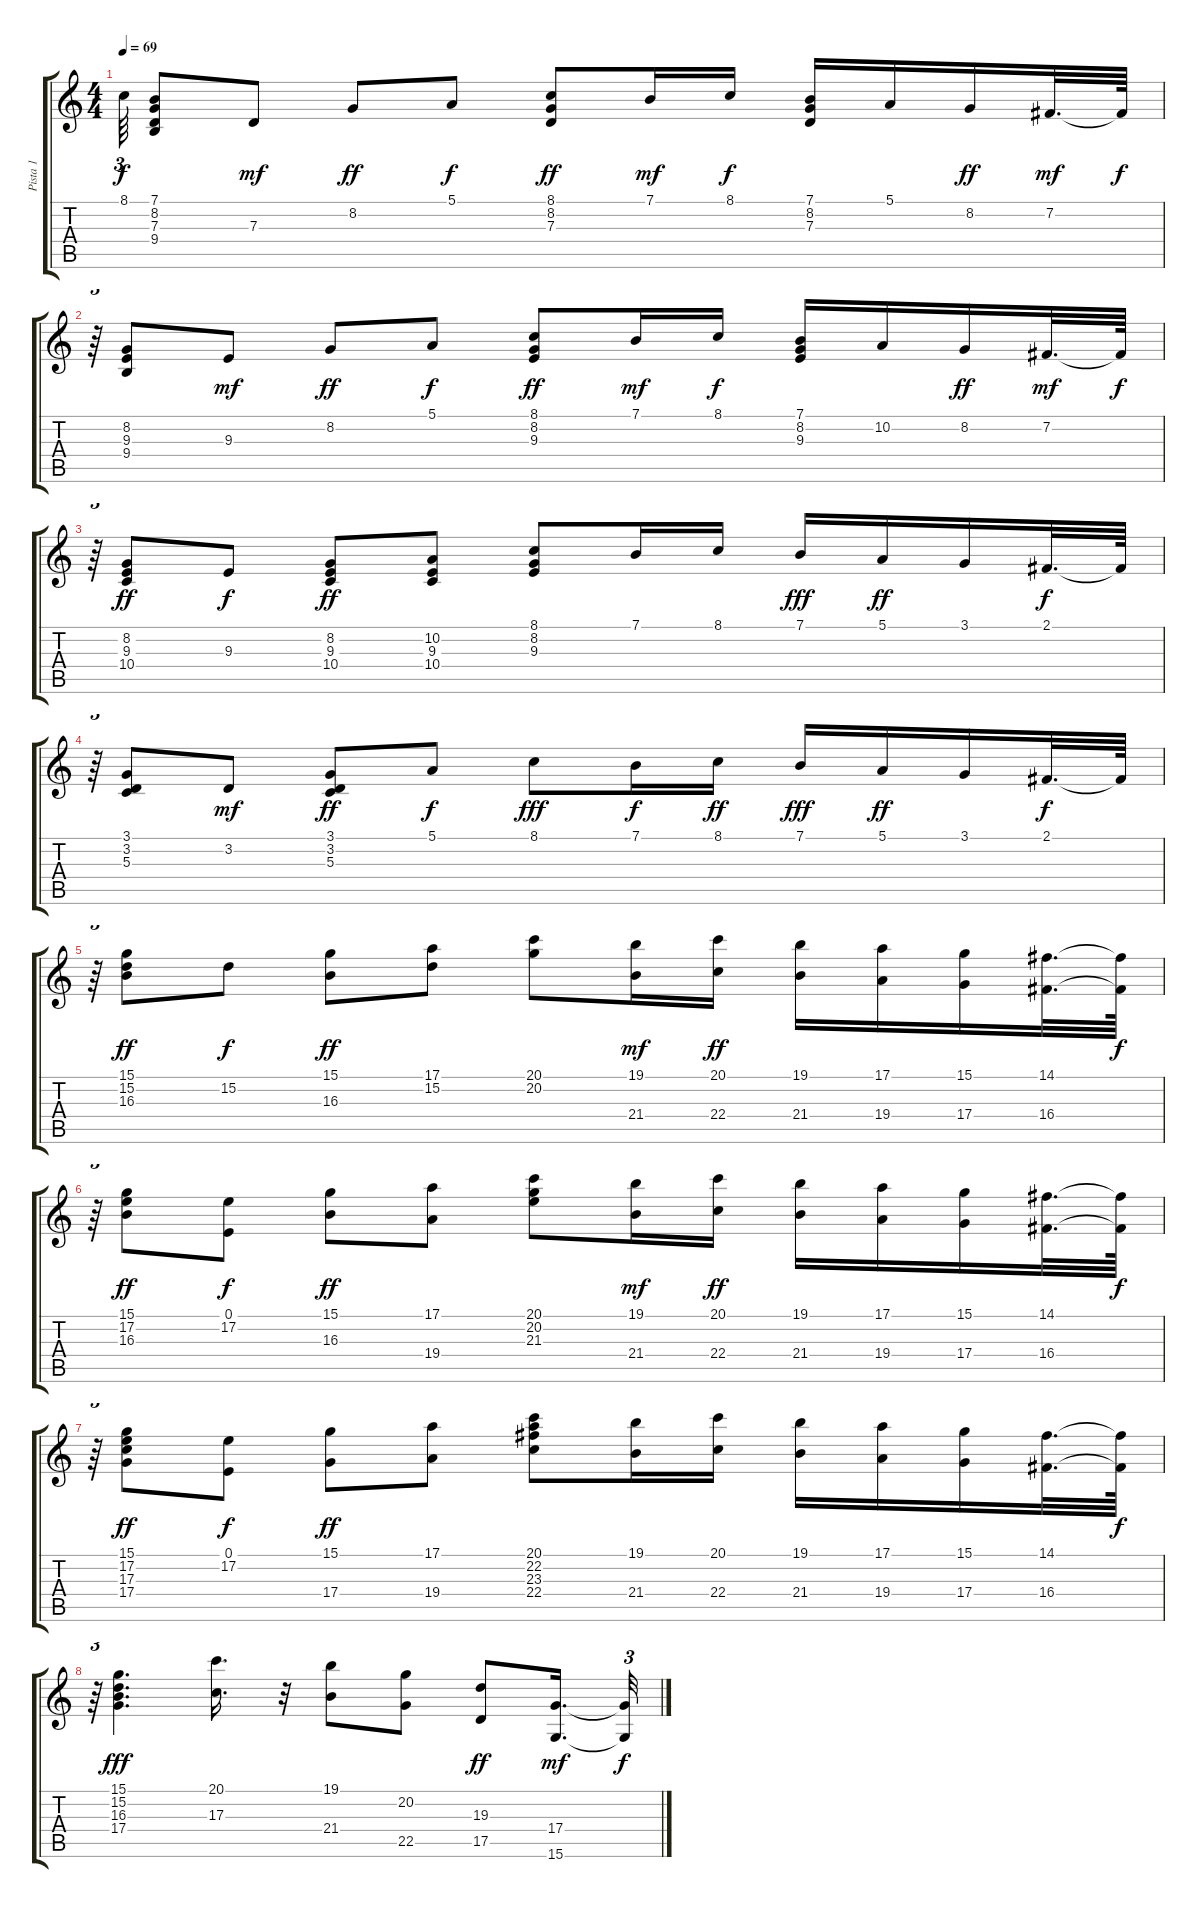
\track ("Pista 1" "Pista 1") {instrument acousticgrandpiano}
\staff {score tabs}
\tuning (E4 B3 G3 D3 A2 E2) {hide}
\ts (4 4)
\tempo 69
\clef g2
\ks c
8.1{t}.64{tu (3 2) dy f} (7.1 8.2 7.3 9.4).8 7.3.8{dy mf} 8.2.8{dy ff} 5.1.8{dy f} (8.1 8.2 7.3).8{dy ff} 7.1.16{dy mf} 8.1.16{dy f} (7.1 8.2 7.3).16 5.1.16 8.2.16{dy ff} 7.2.32{d dy mf} 7.2{t}.64{dy f} |
r.64{tu (3 2)} (8.2 9.3 9.4).8 9.3.8{dy mf} 8.2.8{dy ff} 5.1.8{dy f} (8.1 8.2 9.3).8{dy ff} 7.1.16{dy mf} 8.1.16{dy f} (7.1 8.2 9.3).16 10.2.16 8.2.16{dy ff} 7.2.32{d dy mf} 7.2{t}.64{dy f} |
r.64{tu (3 2)} (8.2 9.3 10.4).8{dy ff} 9.3.8{dy f} (8.2 9.3 10.4).8{dy ff} (10.2 9.3 10.4).8 (8.1 8.2 9.3).8 7.1.16 8.1.16 7.1.16{dy fff} 5.1.16{dy ff} 3.1.16 2.1.32{d dy f} 2.1{t}.64 |
r.64{tu (3 2)} (3.1 3.2 5.3).8 3.2.8{dy mf} (3.1 3.2 5.3).8{dy ff} 5.1.8{dy f} 8.1.8{dy fff} 7.1.16{dy f} 8.1.16{dy ff} 7.1.16{dy fff} 5.1.16{dy ff} 3.1.16 2.1.32{d dy f} 2.1{t}.64 |
r.64{tu (3 2)} (15.1 15.2 16.3).8{dy ff} 15.2.8{dy f} (15.1 16.3).8{dy ff} (17.1 15.2).8 (20.1 20.2).8 (19.1 21.4).16{dy mf} (20.1 22.4).16{dy ff} (19.1 21.4).16 (17.1 19.4).16 (15.1 17.4).16 (14.1 16.4).32{d} (14.1{t} 16.4{t}).64{dy f} |
r.64{tu (3 2)} (15.1 17.2 16.3).8{dy ff} (0.1 17.2).8{dy f} (15.1 16.3).8{dy ff} (17.1 19.4).8 (20.1 20.2 21.3).8 (19.1 21.4).16{dy mf} (20.1 22.4).16{dy ff} (19.1 21.4).16 (17.1 19.4).16 (15.1 17.4).16 (14.1 16.4).32{d} (14.1{t} 16.4{t}).64{dy f} |
r.64{tu (3 2)} (15.1 17.2 17.3 17.4).8{dy ff} (0.1 17.2).8{dy f} (15.1 17.4).8{dy ff} (17.1 19.4).8 (20.1 22.2 23.3 22.4).8 (19.1 21.4).16 (20.1 22.4).16 (19.1 21.4).16 (17.1 19.4).16 (15.1 17.4).16 (14.1 16.4).32{d} (14.1{t} 16.4{t}).64{dy f} |
r.64{tu (3 2)} (15.1 15.2 16.3 17.4).4{d dy fff} (20.1 17.3).16{d} r.32 (19.1 21.4).8 (20.2 22.5).8 (19.3 17.5).8{dy ff} (17.4 15.6).16{d dy mf} (17.4{t} 15.6{t}).32{tu (3 2) dy f}
